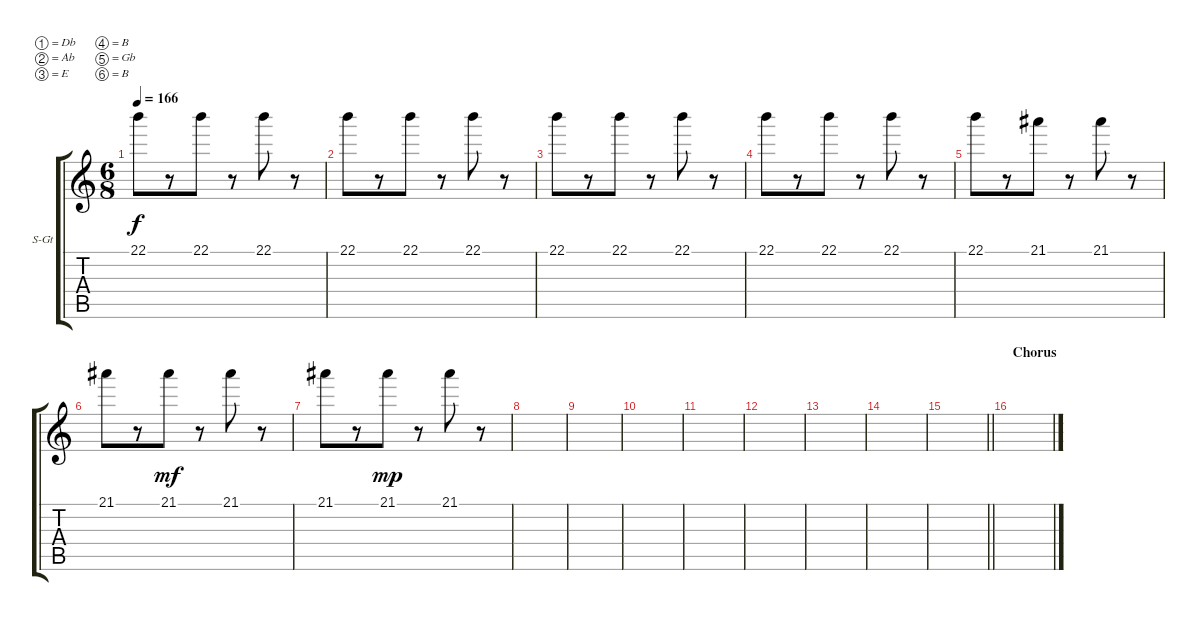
\bracketExtendMode groupsimilarinstruments
\firstSystemTrackNameOrientation horizontal
\otherSystemsTrackNameOrientation horizontal
\track ("FX - Noise 01" "S-Gt") {instrument sitar}
\staff {score tabs}
\tuning (Db4 Ab3 E3 B2 Gb2 B1)
\displaytranspose 12
\ts (6 8)
\tempo 166
\clef g2
\ks c
22.1.8{dy f} r.8 22.1.8 r.8 22.1.8 r.8 |
22.1.8 r.8 22.1.8 r.8 22.1.8 r.8 |
22.1.8 r.8 22.1.8 r.8 22.1.8 r.8 |
22.1.8 r.8 22.1.8 r.8 22.1.8 r.8 |
22.1.8 r.8 21.1.8 r.8 21.1.8 r.8 |
21.1.8 r.8 21.1.8{dy mf} r.8 21.1.8 r.8 |
21.1.8 r.8 21.1.8{dy mp} r.8 21.1.8 r.8 |
|
|
|
|
|
|
|
\barLineRight lightlight
|
\section ("" "Chorus")
